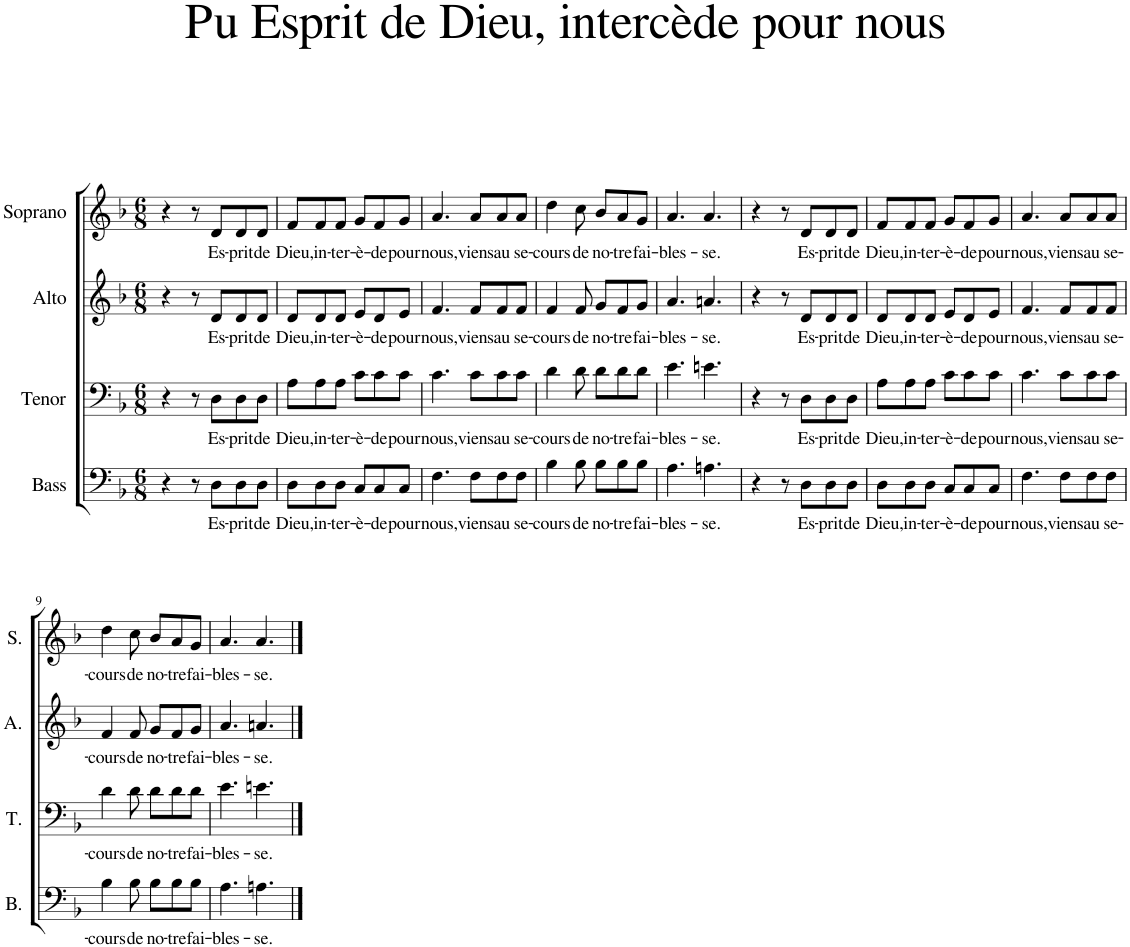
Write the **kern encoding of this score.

**kern	**text	**kern	**text	**kern	**text	**kern	**text
*part4	*part4	*part3	*part3	*part2	*part2	*part1	*part1
*staff4	*staff4	*staff3	*staff3	*staff2	*staff2	*staff1	*staff1
*I"Bass	*	*I"Tenor	*	*I"Alto	*	*I"Soprano	*
*I'B.	*	*I'T.	*	*I'A.	*	*I'S.	*
*clefF4	*	*clefF4	*	*clefG2	*	*clefG2	*
*k[b-]	*	*k[b-]	*	*k[b-]	*	*k[b-]	*
*M6/8	*	*M6/8	*	*M6/8	*	*M6/8	*
=1	=1	=1	=1	=1	=1	=1	=1
4r	.	4r	.	4r	.	4r	.
8r	.	8r	.	8r	.	8r	.
!	!LO:LY:b	!	!LO:LY:b	!	!LO:LY:b	!	!LO:LY:b
8D\L	Es-	8D\L	Es-	8d/L	Es-	8d/L	Es-
!	!LO:LY:b	!	!LO:LY:b	!	!LO:LY:b	!	!LO:LY:b
8D\	-prit	8D\	-prit	8d/	-prit	8d/	-prit
!	!LO:LY:b	!	!LO:LY:b	!	!LO:LY:b	!	!LO:LY:b
8D\J	de	8D\J	de	8d/J	de	8d/J	de
=2	=2	=2	=2	=2	=2	=2	=2
!	!LO:LY:b	!	!LO:LY:b	!	!LO:LY:b	!	!LO:LY:b
8D\L	Dieu,	8A\L	Dieu,	8d/L	Dieu,	8f/L	Dieu,
!	!LO:LY:b	!	!LO:LY:b	!	!LO:LY:b	!	!LO:LY:b
8D\	in-	8A\	in-	8d/	in-	8f/	in-
!	!LO:LY:b	!	!LO:LY:b	!	!LO:LY:b	!	!LO:LY:b
8D\J	-ter-	8A\J	-ter-	8d/J	-ter-	8f/J	-ter-
!	!LO:LY:b	!	!LO:LY:b	!	!LO:LY:b	!	!LO:LY:b
8C/L	-è-	8c\L	-è-	8e/L	-è-	8g/L	-è-
!	!LO:LY:b	!	!LO:LY:b	!	!LO:LY:b	!	!LO:LY:b
8C/	-de	8c\	-de	8d/	-de	8f/	-de
!	!LO:LY:b	!	!LO:LY:b	!	!LO:LY:b	!	!LO:LY:b
8C/J	pour	8c\J	pour	8e/J	pour	8g/J	pour
=3	=3	=3	=3	=3	=3	=3	=3
!	!LO:LY:b	!	!LO:LY:b	!	!LO:LY:b	!	!LO:LY:b
4.F\	nous,	4.c\	nous,	4.f/	nous,	4.a/	nous,
!	!LO:LY:b	!	!LO:LY:b	!	!LO:LY:b	!	!LO:LY:b
8F\L	viens	8c\L	viens	8f/L	viens	8a/L	viens
!	!LO:LY:b	!	!LO:LY:b	!	!LO:LY:b	!	!LO:LY:b
8F\	au	8c\	au	8f/	au	8a/	au
!	!LO:LY:b	!	!LO:LY:b	!	!LO:LY:b	!	!LO:LY:b
8F\J	se-	8c\J	se-	8f/J	se-	8a/J	se-
=4	=4	=4	=4	=4	=4	=4	=4
!	!LO:LY:b	!	!LO:LY:b	!	!LO:LY:b	!	!LO:LY:b
4B-\	-cours	4d\	-cours	4f/	-cours	4dd\	-cours
!	!LO:LY:b	!	!LO:LY:b	!	!LO:LY:b	!	!LO:LY:b
8B-\	de	8d\	de	8f/	de	8cc\	de
!	!LO:LY:b	!	!LO:LY:b	!	!LO:LY:b	!	!LO:LY:b
8B-\L	no-	8d\L	no-	8g/L	no-	8b-/L	no-
!	!LO:LY:b	!	!LO:LY:b	!	!LO:LY:b	!	!LO:LY:b
8B-\	-tre	8d\	-tre	8f/	-tre	8a/	-tre
!	!LO:LY:b	!	!LO:LY:b	!	!LO:LY:b	!	!LO:LY:b
8B-\J	fai-	8d\J	fai-	8g/J	fai-	8g/J	fai-
=5	=5	=5	=5	=5	=5	=5	=5
!	!LO:LY:b	!	!LO:LY:b	!	!LO:LY:b	!	!LO:LY:b
4.A\	-bles-	4.e\	-bles-	4.a/	-bles-	4.a/	-bles-
!	!LO:LY:b	!	!LO:LY:b	!	!LO:LY:b	!	!LO:LY:b
4.An\	-se.	4.en\	-se.	4.an/	-se.	4.a/	-se.
=6	=6	=6	=6	=6	=6	=6	=6
4r	.	4r	.	4r	.	4r	.
8r	.	8r	.	8r	.	8r	.
!	!LO:LY:b	!	!LO:LY:b	!	!LO:LY:b	!	!LO:LY:b
8D\L	Es-	8D\L	Es-	8d/L	Es-	8d/L	Es-
!	!LO:LY:b	!	!LO:LY:b	!	!LO:LY:b	!	!LO:LY:b
8D\	-prit	8D\	-prit	8d/	-prit	8d/	-prit
!	!LO:LY:b	!	!LO:LY:b	!	!LO:LY:b	!	!LO:LY:b
8D\J	de	8D\J	de	8d/J	de	8d/J	de
=7	=7	=7	=7	=7	=7	=7	=7
!	!LO:LY:b	!	!LO:LY:b	!	!LO:LY:b	!	!LO:LY:b
8D\L	Dieu,	8A\L	Dieu,	8d/L	Dieu,	8f/L	Dieu,
!	!LO:LY:b	!	!LO:LY:b	!	!LO:LY:b	!	!LO:LY:b
8D\	in-	8A\	in-	8d/	in-	8f/	in-
!	!LO:LY:b	!	!LO:LY:b	!	!LO:LY:b	!	!LO:LY:b
8D\J	-ter-	8A\J	-ter-	8d/J	-ter-	8f/J	-ter-
!	!LO:LY:b	!	!LO:LY:b	!	!LO:LY:b	!	!LO:LY:b
8C/L	-è-	8c\L	-è-	8e/L	-è-	8g/L	-è-
!	!LO:LY:b	!	!LO:LY:b	!	!LO:LY:b	!	!LO:LY:b
8C/	-de	8c\	-de	8d/	-de	8f/	-de
!	!LO:LY:b	!	!LO:LY:b	!	!LO:LY:b	!	!LO:LY:b
8C/J	pour	8c\J	pour	8e/J	pour	8g/J	pour
=8	=8	=8	=8	=8	=8	=8	=8
!	!LO:LY:b	!	!LO:LY:b	!	!LO:LY:b	!	!LO:LY:b
4.F\	nous,	4.c\	nous,	4.f/	nous,	4.a/	nous,
!	!LO:LY:b	!	!LO:LY:b	!	!LO:LY:b	!	!LO:LY:b
8F\L	viens	8c\L	viens	8f/L	viens	8a/L	viens
!	!LO:LY:b	!	!LO:LY:b	!	!LO:LY:b	!	!LO:LY:b
8F\	au	8c\	au	8f/	au	8a/	au
!	!LO:LY:b	!	!LO:LY:b	!	!LO:LY:b	!	!LO:LY:b
8F\J	se-	8c\J	se-	8f/J	se-	8a/J	se-
!!LO:LB:g=z
=9	=9	=9	=9	=9	=9	=9	=9
!	!LO:LY:b	!	!LO:LY:b	!	!LO:LY:b	!	!LO:LY:b
4B-\	-cours	4d\	-cours	4f/	-cours	4dd\	-cours
!	!LO:LY:b	!	!LO:LY:b	!	!LO:LY:b	!	!LO:LY:b
8B-\	de	8d\	de	8f/	de	8cc\	de
!	!LO:LY:b	!	!LO:LY:b	!	!LO:LY:b	!	!LO:LY:b
8B-\L	no-	8d\L	no-	8g/L	no-	8b-/L	no-
!	!LO:LY:b	!	!LO:LY:b	!	!LO:LY:b	!	!LO:LY:b
8B-\	-tre	8d\	-tre	8f/	-tre	8a/	-tre
!	!LO:LY:b	!	!LO:LY:b	!	!LO:LY:b	!	!LO:LY:b
8B-\J	fai-	8d\J	fai-	8g/J	fai-	8g/J	fai-
=10	=10	=10	=10	=10	=10	=10	=10
!	!LO:LY:b	!	!LO:LY:b	!	!LO:LY:b	!	!LO:LY:b
4.A\	-bles-	4.e\	-bles-	4.a/	-bles-	4.a/	-bles-
!	!LO:LY:b	!	!LO:LY:b	!	!LO:LY:b	!	!LO:LY:b
4.An\	-se.	4.en\	-se.	4.an/	-se.	4.a/	-se.
==	==	==	==	==	==	==	==
*-	*-	*-	*-	*-	*-	*-	*-
